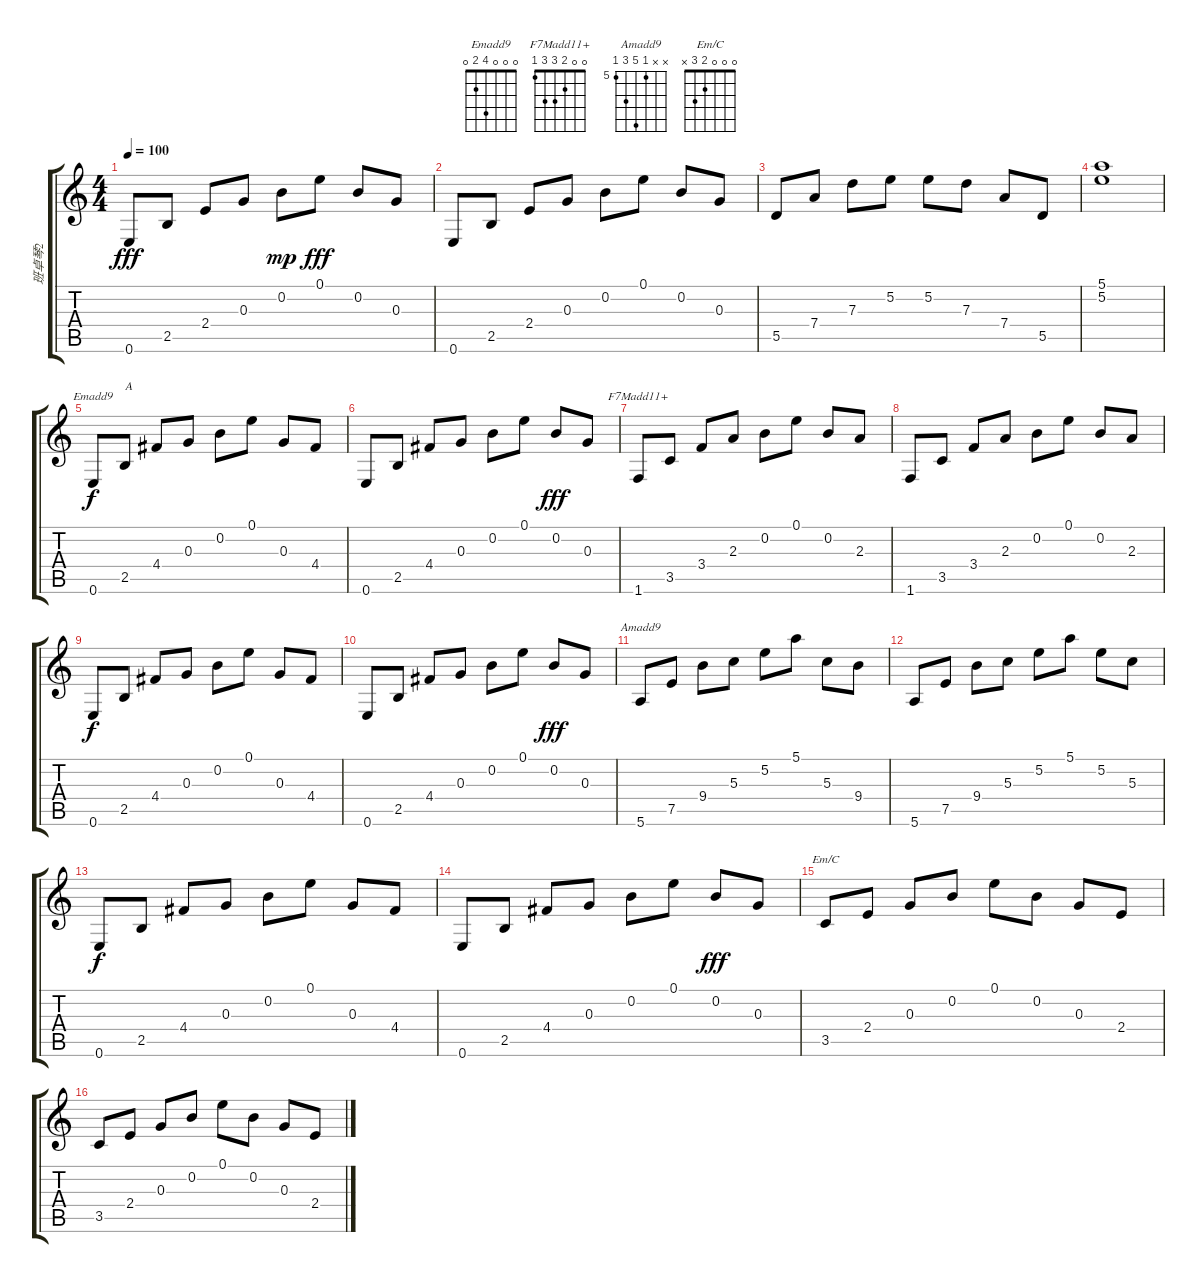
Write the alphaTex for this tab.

\track ("班卓琴2" "班卓琴2") {instrument banjo}
\staff {score tabs}
\tuning (E4 B3 G3 D3 A2 E2) {hide}
\displaytranspose 12
\chord ("Emadd9" 0 0 0 4 2 0)
\chord ("F7Madd11+" 0 0 2 3 3 1)
\chord ("Amadd9" x x 5 9 7 5) {firstfret 5}
\chord ("Em/C" 0 0 0 2 3 x)
\ts (4 4)
\tempo 100
\clef g2
\ks c
0.6.8{dy fff} 2.5.8 2.4.8 0.3.8 0.2.8{dy mp} 0.1.8{dy fff} 0.2.8 0.3.8 |
0.6.8 2.5.8 2.4.8 0.3.8 0.2.8 0.1.8 0.2.8 0.3.8 |
5.5.8 7.4.8 7.3.8 5.2.8 5.2.8 7.3.8 7.4.8 5.5.8 |
(5.1 5.2).1 |
0.6.8{ch "Emadd9" dy f} 2.5.8{txt "A"} 4.4.8 0.3.8 0.2.8 0.1.8 0.3.8 4.4.8 |
0.6.8 2.5.8 4.4.8 0.3.8 0.2.8 0.1.8 0.2.8{dy fff} 0.3.8 |
1.6.8{ch "F7Madd11+"} 3.5.8 3.4.8 2.3.8 0.2.8 0.1.8 0.2.8 2.3.8 |
1.6.8 3.5.8 3.4.8 2.3.8 0.2.8 0.1.8 0.2.8 2.3.8 |
0.6.8{dy f} 2.5.8 4.4.8 0.3.8 0.2.8 0.1.8 0.3.8 4.4.8 |
0.6.8 2.5.8 4.4.8 0.3.8 0.2.8 0.1.8 0.2.8{dy fff} 0.3.8 |
5.6.8{ch "Amadd9"} 7.5.8 9.4.8 5.3.8 5.2.8 5.1.8 5.3.8 9.4.8 |
5.6.8 7.5.8 9.4.8 5.3.8 5.2.8 5.1.8 5.2.8 5.3.8 |
0.6.8{dy f} 2.5.8 4.4.8 0.3.8 0.2.8 0.1.8 0.3.8 4.4.8 |
0.6.8 2.5.8 4.4.8 0.3.8 0.2.8 0.1.8 0.2.8{dy fff} 0.3.8 |
3.5.8{ch "Em/C"} 2.4.8 0.3.8 0.2.8 0.1.8 0.2.8 0.3.8 2.4.8 |
3.5.8 2.4.8 0.3.8 0.2.8 0.1.8 0.2.8 0.3.8 2.4.8
